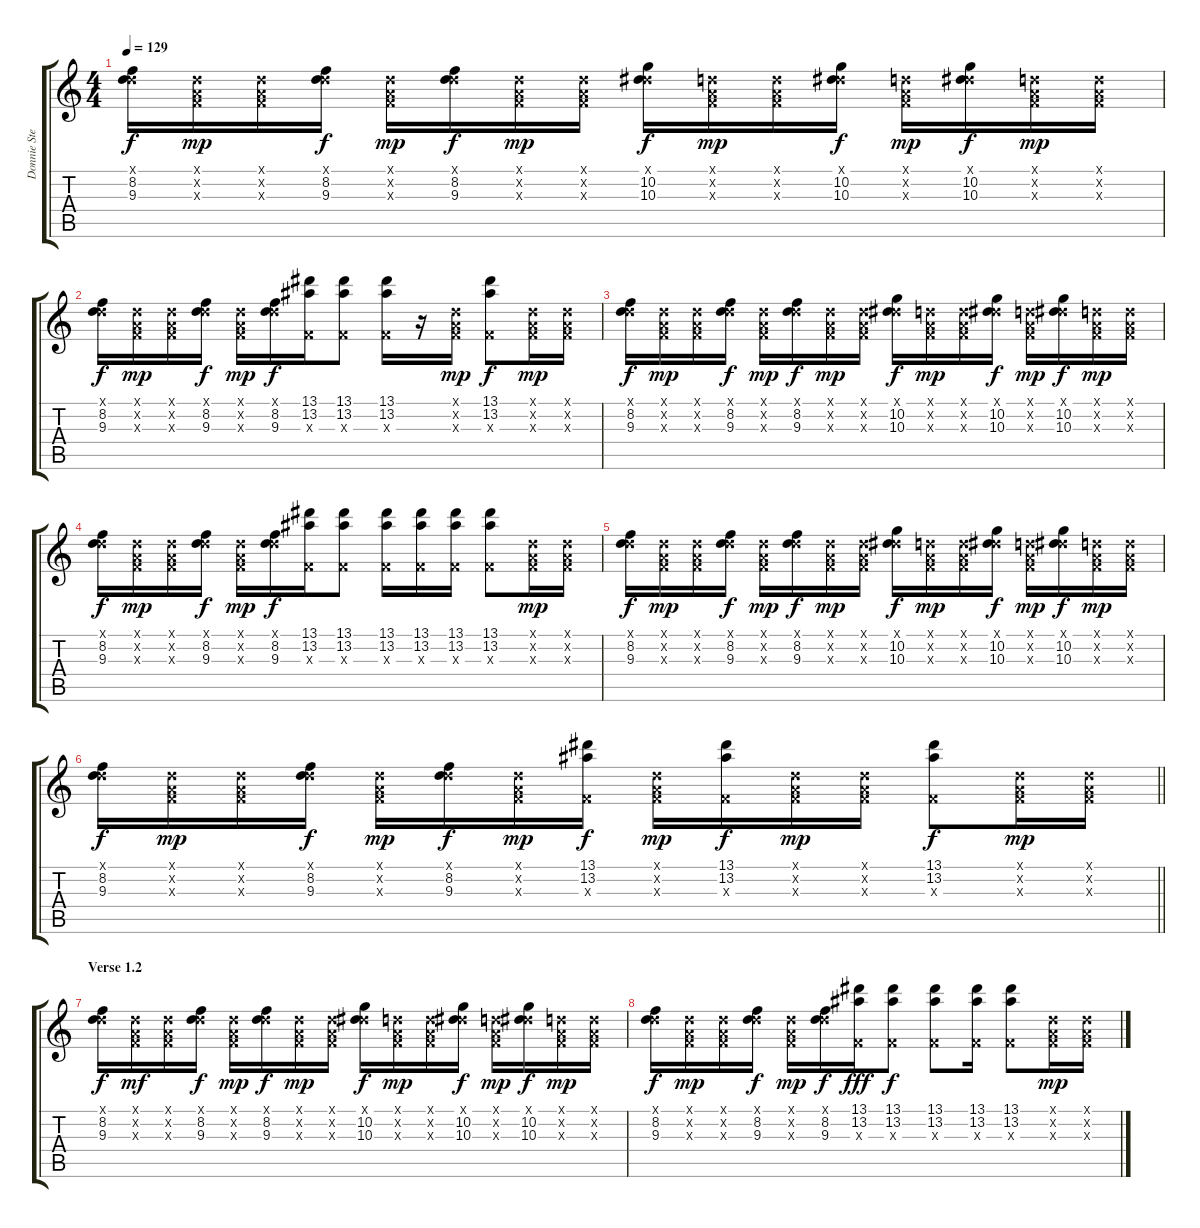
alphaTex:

\track ("Donnie Steele" "Donnie Ste") {instrument distortionguitar}
\staff {score tabs}
\tuning (D4 A3 F3 C3 G2 C2) {hide}
\ts (4 4)
\tempo 129
\clef g2
\ks c
(0.1{x} 8.2 9.3).16{dy f} (0.1{x} 0.2{x} 0.3{x}).16{dy mp} (0.1{x} 0.2{x} 0.3{x}).16 (0.1{x} 8.2 9.3).16{dy f} (0.1{x} 0.2{x} 0.3{x}).16{dy mp} (0.1{x} 8.2 9.3).16{dy f} (0.1{x} 0.2{x} 0.3{x}).16{dy mp} (0.1{x} 0.2{x} 0.3{x}).16 (0.1{x} 10.2 10.3).16{dy f} (0.1{x} 0.2{x} 0.3{x}).16{dy mp} (0.1{x} 0.2{x} 0.3{x}).16 (0.1{x} 10.2 10.3).16{dy f} (0.1{x} 0.2{x} 0.3{x}).16{dy mp} (0.1{x} 10.2 10.3).16{dy f} (0.1{x} 0.2{x} 0.3{x}).16{dy mp} (0.1{x} 0.2{x} 0.3{x}).16 |
(0.1{x} 8.2 9.3).16{dy f} (0.1{x} 0.2{x} 0.3{x}).16{dy mp} (0.1{x} 0.2{x} 0.3{x}).16 (0.1{x} 8.2 9.3).16{dy f} (0.1{x} 0.2{x} 0.3{x}).16{dy mp} (0.1{x} 8.2 9.3).16{dy f} (13.1 13.2 0.3{x}).16 (13.1 13.2 0.3{x}).8 (13.1 13.2 0.3{x}).16 r.16 (0.1{x} 0.2{x} 0.3{x}).16{dy mp} (13.1 13.2 0.3{x}).8{dy f} (0.1{x} 0.2{x} 0.3{x}).16{dy mp} (0.1{x} 0.2{x} 0.3{x}).16 |
(0.1{x} 8.2 9.3).16{dy f} (0.1{x} 0.2{x} 0.3{x}).16{dy mp} (0.1{x} 0.2{x} 0.3{x}).16 (0.1{x} 8.2 9.3).16{dy f} (0.1{x} 0.2{x} 0.3{x}).16{dy mp} (0.1{x} 8.2 9.3).16{dy f} (0.1{x} 0.2{x} 0.3{x}).16{dy mp} (0.1{x} 0.2{x} 0.3{x}).16 (0.1{x} 10.2 10.3).16{dy f} (0.1{x} 0.2{x} 0.3{x}).16{dy mp} (0.1{x} 0.2{x} 0.3{x}).16 (0.1{x} 10.2 10.3).16{dy f} (0.1{x} 0.2{x} 0.3{x}).16{dy mp} (0.1{x} 10.2 10.3).16{dy f} (0.1{x} 0.2{x} 0.3{x}).16{dy mp} (0.1{x} 0.2{x} 0.3{x}).16 |
(0.1{x} 8.2 9.3).16{dy f} (0.1{x} 0.2{x} 0.3{x}).16{dy mp} (0.1{x} 0.2{x} 0.3{x}).16 (0.1{x} 8.2 9.3).16{dy f} (0.1{x} 0.2{x} 0.3{x}).16{dy mp} (0.1{x} 8.2 9.3).16{dy f} (13.1 13.2 0.3{x}).16 (13.1 13.2 0.3{x}).8 (13.1 13.2 0.3{x}).16 (13.1 13.2 0.3{x}).16 (13.1 13.2 0.3{x}).16 (13.1 13.2 0.3{x}).8 (0.1{x} 0.2{x} 0.3{x}).16{dy mp} (0.1{x} 0.2{x} 0.3{x}).16 |
(0.1{x} 8.2 9.3).16{dy f} (0.1{x} 0.2{x} 0.3{x}).16{dy mp} (0.1{x} 0.2{x} 0.3{x}).16 (0.1{x} 8.2 9.3).16{dy f} (0.1{x} 0.2{x} 0.3{x}).16{dy mp} (0.1{x} 8.2 9.3).16{dy f} (0.1{x} 0.2{x} 0.3{x}).16{dy mp} (0.1{x} 0.2{x} 0.3{x}).16 (0.1{x} 10.2 10.3).16{dy f} (0.1{x} 0.2{x} 0.3{x}).16{dy mp} (0.1{x} 0.2{x} 0.3{x}).16 (0.1{x} 10.2 10.3).16{dy f} (0.1{x} 0.2{x} 0.3{x}).16{dy mp} (0.1{x} 10.2 10.3).16{dy f} (0.1{x} 0.2{x} 0.3{x}).16{dy mp} (0.1{x} 0.2{x} 0.3{x}).16 |
\barLineRight lightlight
(0.1{x} 8.2 9.3).16{dy f} (0.1{x} 0.2{x} 0.3{x}).16{dy mp} (0.1{x} 0.2{x} 0.3{x}).16 (0.1{x} 8.2 9.3).16{dy f} (0.1{x} 0.2{x} 0.3{x}).16{dy mp} (0.1{x} 8.2 9.3).16{dy f} (0.1{x} 0.2{x} 0.3{x}).16{dy mp} (13.1 13.2 0.3{x}).16{dy f} (0.1{x} 0.2{x} 0.3{x}).16{dy mp} (13.1 13.2 0.3{x}).16{dy f} (0.1{x} 0.2{x} 0.3{x}).16{dy mp} (0.1{x} 0.2{x} 0.3{x}).16 (13.1 13.2 0.3{x}).8{dy f} (0.1{x} 0.2{x} 0.3{x}).16{dy mp} (0.1{x} 0.2{x} 0.3{x}).16 |
\section ("" "Verse 1.2")
(0.1{x} 8.2 9.3).16{dy f} (0.1{x} 0.2{x} 0.3{x}).16{dy mf} (0.1{x} 0.2{x} 0.3{x}).16 (0.1{x} 8.2 9.3).16{dy f} (0.1{x} 0.2{x} 0.3{x}).16{dy mp} (0.1{x} 8.2 9.3).16{dy f} (0.1{x} 0.2{x} 0.3{x}).16{dy mp} (0.1{x} 0.2{x} 0.3{x}).16 (0.1{x} 10.2 10.3).16{dy f} (0.1{x} 0.2{x} 0.3{x}).16{dy mp} (0.1{x} 0.2{x} 0.3{x}).16 (0.1{x} 10.2 10.3).16{dy f} (0.1{x} 0.2{x} 0.3{x}).16{dy mp} (0.1{x} 10.2 10.3).16{dy f} (0.1{x} 0.2{x} 0.3{x}).16{dy mp} (0.1{x} 0.2{x} 0.3{x}).16 |
(0.1{x} 8.2 9.3).16{dy f} (0.1{x} 0.2{x} 0.3{x}).16{dy mp} (0.1{x} 0.2{x} 0.3{x}).16 (0.1{x} 8.2 9.3).16{dy f} (0.1{x} 0.2{x} 0.3{x}).16{dy mp} (0.1{x} 8.2 9.3).16{dy f} (13.1 13.2 0.3{x}).16{dy fff} (13.1 13.2 0.3{x}).8{dy f} (13.1 13.2 0.3{x}).8 (13.1 13.2 0.3{x}).16 (13.1 13.2 0.3{x}).8 (0.1{x} 0.2{x} 0.3{x}).16{dy mp} (0.1{x} 0.2{x} 0.3{x}).16
